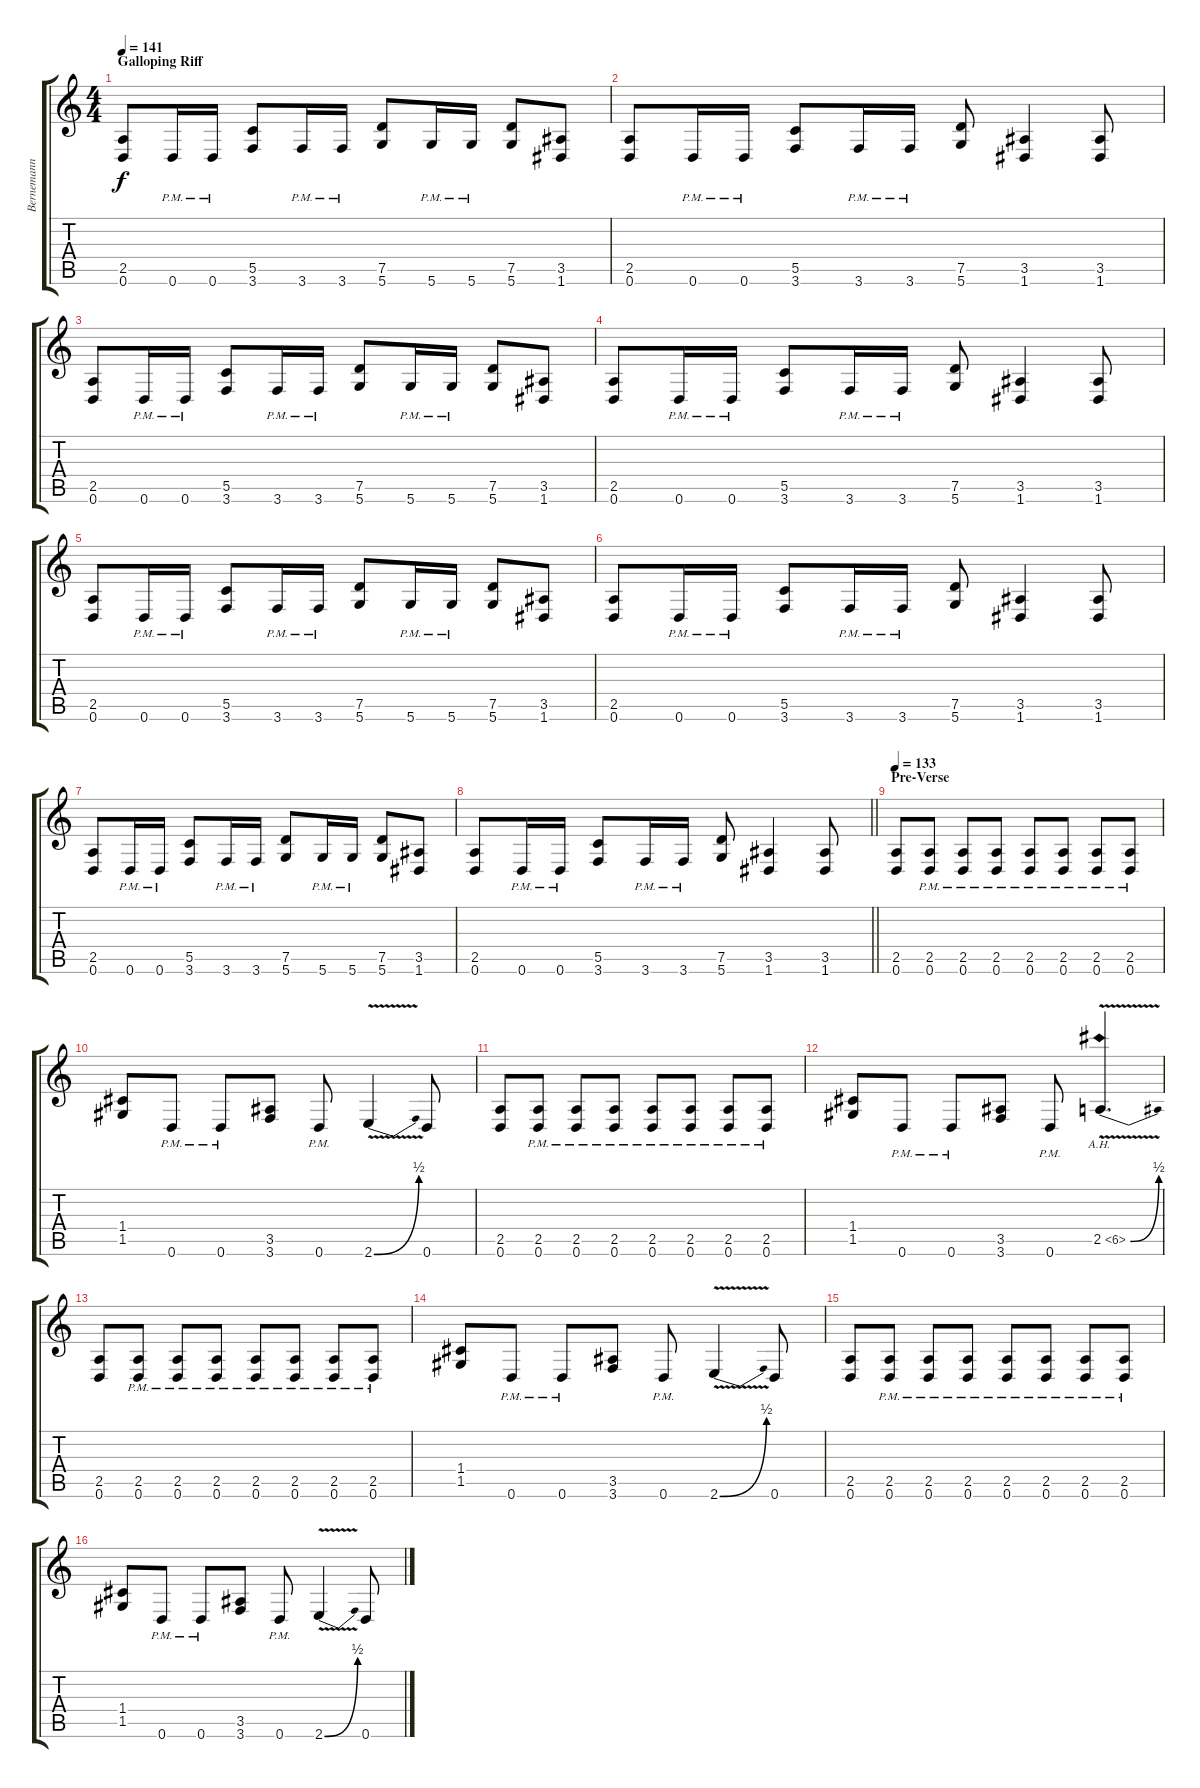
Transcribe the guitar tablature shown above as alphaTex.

\track ("Bernemann R" "Bernemann ") {instrument distortionguitar}
\staff {score tabs}
\tuning (D4 A3 F3 C3 G2 D2) {hide}
\ts (4 4)
\section ("" "Galloping Riff")
\tempo 140
\tempo 141
\clef g2
\ks c
(2.5 0.6).8{dy f} 0.6{pm}.16 0.6{pm}.16 (5.5 3.6).8 3.6{pm}.16 3.6{pm}.16 (7.5 5.6).8 5.6{pm}.16 5.6{pm}.16 (7.5 5.6).8 (3.5 1.6).8 |
(2.5 0.6).8 0.6{pm}.16 0.6{pm}.16 (5.5 3.6).8 3.6{pm}.16 3.6{pm}.16 (7.5 5.6).8 (3.5 1.6).4 (3.5 1.6).8 |
(2.5 0.6).8 0.6{pm}.16 0.6{pm}.16 (5.5 3.6).8 3.6{pm}.16 3.6{pm}.16 (7.5 5.6).8 5.6{pm}.16 5.6{pm}.16 (7.5 5.6).8 (3.5 1.6).8 |
(2.5 0.6).8 0.6{pm}.16 0.6{pm}.16 (5.5 3.6).8 3.6{pm}.16 3.6{pm}.16 (7.5 5.6).8 (3.5 1.6).4 (3.5 1.6).8 |
(2.5 0.6).8 0.6{pm}.16 0.6{pm}.16 (5.5 3.6).8 3.6{pm}.16 3.6{pm}.16 (7.5 5.6).8 5.6{pm}.16 5.6{pm}.16 (7.5 5.6).8 (3.5 1.6).8 |
(2.5 0.6).8 0.6{pm}.16 0.6{pm}.16 (5.5 3.6).8 3.6{pm}.16 3.6{pm}.16 (7.5 5.6).8 (3.5 1.6).4 (3.5 1.6).8 |
(2.5 0.6).8 0.6{pm}.16 0.6{pm}.16 (5.5 3.6).8 3.6{pm}.16 3.6{pm}.16 (7.5 5.6).8 5.6{pm}.16 5.6{pm}.16 (7.5 5.6).8 (3.5 1.6).8 |
\barLineRight lightlight
(2.5 0.6).8 0.6{pm}.16 0.6{pm}.16 (5.5 3.6).8 3.6{pm}.16 3.6{pm}.16 (7.5 5.6).8 (3.5 1.6).4 (3.5 1.6).8 |
\section ("" "Pre-Verse")
\tempo 130
\tempo 133
(2.5 0.6).8 (2.5{pm} 0.6{pm}).8 (2.5{pm} 0.6{pm}).8 (2.5{pm} 0.6{pm}).8 (2.5{pm} 0.6{pm}).8 (2.5{pm} 0.6{pm}).8 (2.5{pm} 0.6{pm}).8 (2.5{pm} 0.6{pm}).8 |
(1.4 1.5).8 0.6{pm}.8 0.6{pm}.8 (3.5 3.6).8 0.6{pm}.8 2.6{be (bend 0 0 60 2) v}.4 0.6.8 |
(2.5 0.6).8 (2.5{pm} 0.6{pm}).8 (2.5{pm} 0.6{pm}).8 (2.5{pm} 0.6{pm}).8 (2.5{pm} 0.6{pm}).8 (2.5{pm} 0.6{pm}).8 (2.5{pm} 0.6{pm}).8 (2.5{pm} 0.6{pm}).8 |
(1.4 1.5).8 0.6{pm}.8 0.6{pm}.8 (3.5 3.6).8 0.6{pm}.8 2.5{be (bend 0 0 60 2) ah 4 v}.4{d instrument guitarharmonics} |
(2.5 0.6).8{instrument distortionguitar} (2.5{pm} 0.6{pm}).8 (2.5{pm} 0.6{pm}).8 (2.5{pm} 0.6{pm}).8 (2.5{pm} 0.6{pm}).8 (2.5{pm} 0.6{pm}).8 (2.5{pm} 0.6{pm}).8 (2.5{pm} 0.6{pm}).8 |
(1.4 1.5).8 0.6{pm}.8 0.6{pm}.8 (3.5 3.6).8 0.6{pm}.8 2.6{be (bend 0 0 60 2) v}.4 0.6.8 |
(2.5 0.6).8 (2.5{pm} 0.6{pm}).8 (2.5{pm} 0.6{pm}).8 (2.5{pm} 0.6{pm}).8 (2.5{pm} 0.6{pm}).8 (2.5{pm} 0.6{pm}).8 (2.5{pm} 0.6{pm}).8 (2.5{pm} 0.6{pm}).8 |
(1.4 1.5).8 0.6{pm}.8 0.6{pm}.8 (3.5 3.6).8 0.6{pm}.8 2.6{be (bend 0 0 60 2) v}.4 0.6.8
